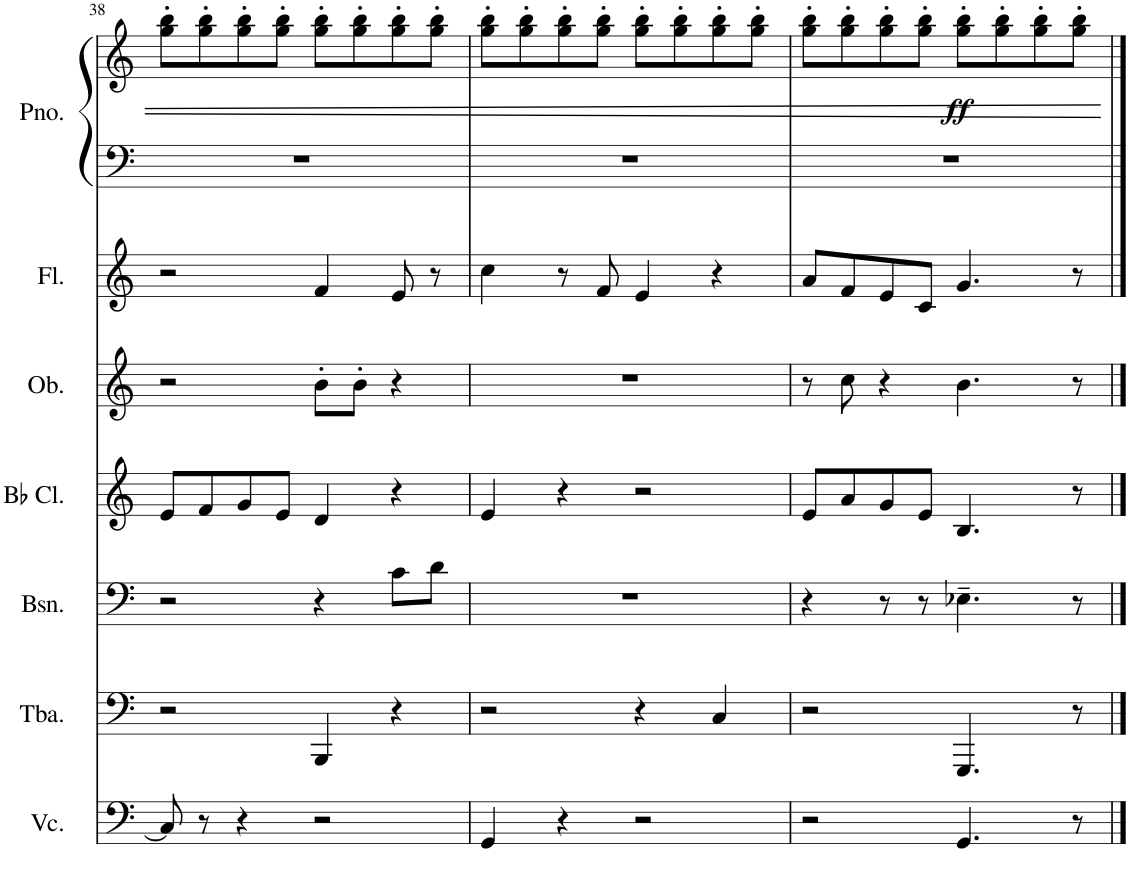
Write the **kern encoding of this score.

**kern	**kern	**kern	**kern	**kern	**kern	**kern	**kern	**dynam
*part7	*part6	*part5	*part4	*part3	*part2	*part1	*part1	*part1
*staff8	*staff7	*staff6	*staff5	*staff4	*staff3	*staff2	*staff1	*staff1/2
*I"Violoncello	*I"Tuba	*I"Bassoon	*I"Bb Clarinet	*I"Oboe	*I"Flute	*I"Piano	*	*
*I'Vc.	*I'Tba.	*I'Bsn.	*I'Bb Cl.	*I'Ob.	*I'Fl.	*I'Pno.	*	*
!!LO:PB:g=z
*clefF4	*clefF4	*clefF4	*clefG2	*clefG2	*clefG2	*clefF4	*clefG2	*
*	*	*	*ITrd1c2	*	*	*	*	*
*k[]	*k[]	*k[]	*k[]	*k[]	*k[]	*k[]	*k[]	*
*M4/4	*M4/4	*M4/4	*M4/4	*M4/4	*M4/4	*M4/4	*M4/4	*
=38	=38	=38	=38	=38	=38	=38	=38	=38
8C/]	2r	2r	8e/L	2r	2r	1r	8gg\' 8bb\'L	.
8r	.	.	8f/	.	.	.	8gg\' 8bb\'	.
4r	.	.	8g/	.	.	.	8gg\' 8bb\'	.
.	.	.	8e/J	.	.	.	8gg\' 8bb\'J	.
2r	4BBB/	4r	4d/	8b'\L	4f/	.	8gg\' 8bb\'L	.
.	.	.	.	8b'\J	.	.	8gg\' 8bb\'	.
.	4r	8c\L	4r	4r	8e/	.	8gg\' 8bb\'	.
.	.	8d\J	.	.	8r	.	8gg\' 8bb\'J	.
=39	=39	=39	=39	=39	=39	=39	=39	=39
4GG/	2r	1r	4e/	1r	4cc\	1r	8gg\' 8bb\'L	.
.	.	.	.	.	.	.	8gg\' 8bb\'	.
4r	.	.	4r	.	8r	.	8gg\' 8bb\'	.
.	.	.	.	.	8f/	.	8gg\' 8bb\'J	.
2r	4r	.	2r	.	4e/	.	8gg\' 8bb\'L	.
.	.	.	.	.	.	.	8gg\' 8bb\'	.
.	4C/	.	.	.	4r	.	8gg\' 8bb\'	.
.	.	.	.	.	.	.	8gg\' 8bb\'J	.
=40	=40	=40	=40	=40	=40	=40	=40	=40
2r	2r	4r	8e/L	8r	8a/L	1r	8gg\' 8bb\'L	.
.	.	.	8a/	8cc\	8f/	.	8gg\' 8bb\'	.
.	.	8r	8g/	4r	8e/	.	8gg\' 8bb\'	.
.	.	8r	8e/J	.	8c/J	.	8gg\' 8bb\'J	.
!	!	!	!	!	!	!	!	!LO:DY:b
4.GG/	4.GGG/	4.E-X~\	4.B/	4.b\	4.g/	.	8gg\' 8bb\'L	ff
.	.	.	.	.	.	.	8gg\' 8bb\'	.
.	.	.	.	.	.	.	8gg\' 8bb\'	.
8r	8r	8r	8r	8r	8r	.	8gg\' 8bb\'J	.
==	==	==	==	==	==	==	==	==
*-	*-	*-	*-	*-	*-	*-	*-	*-
